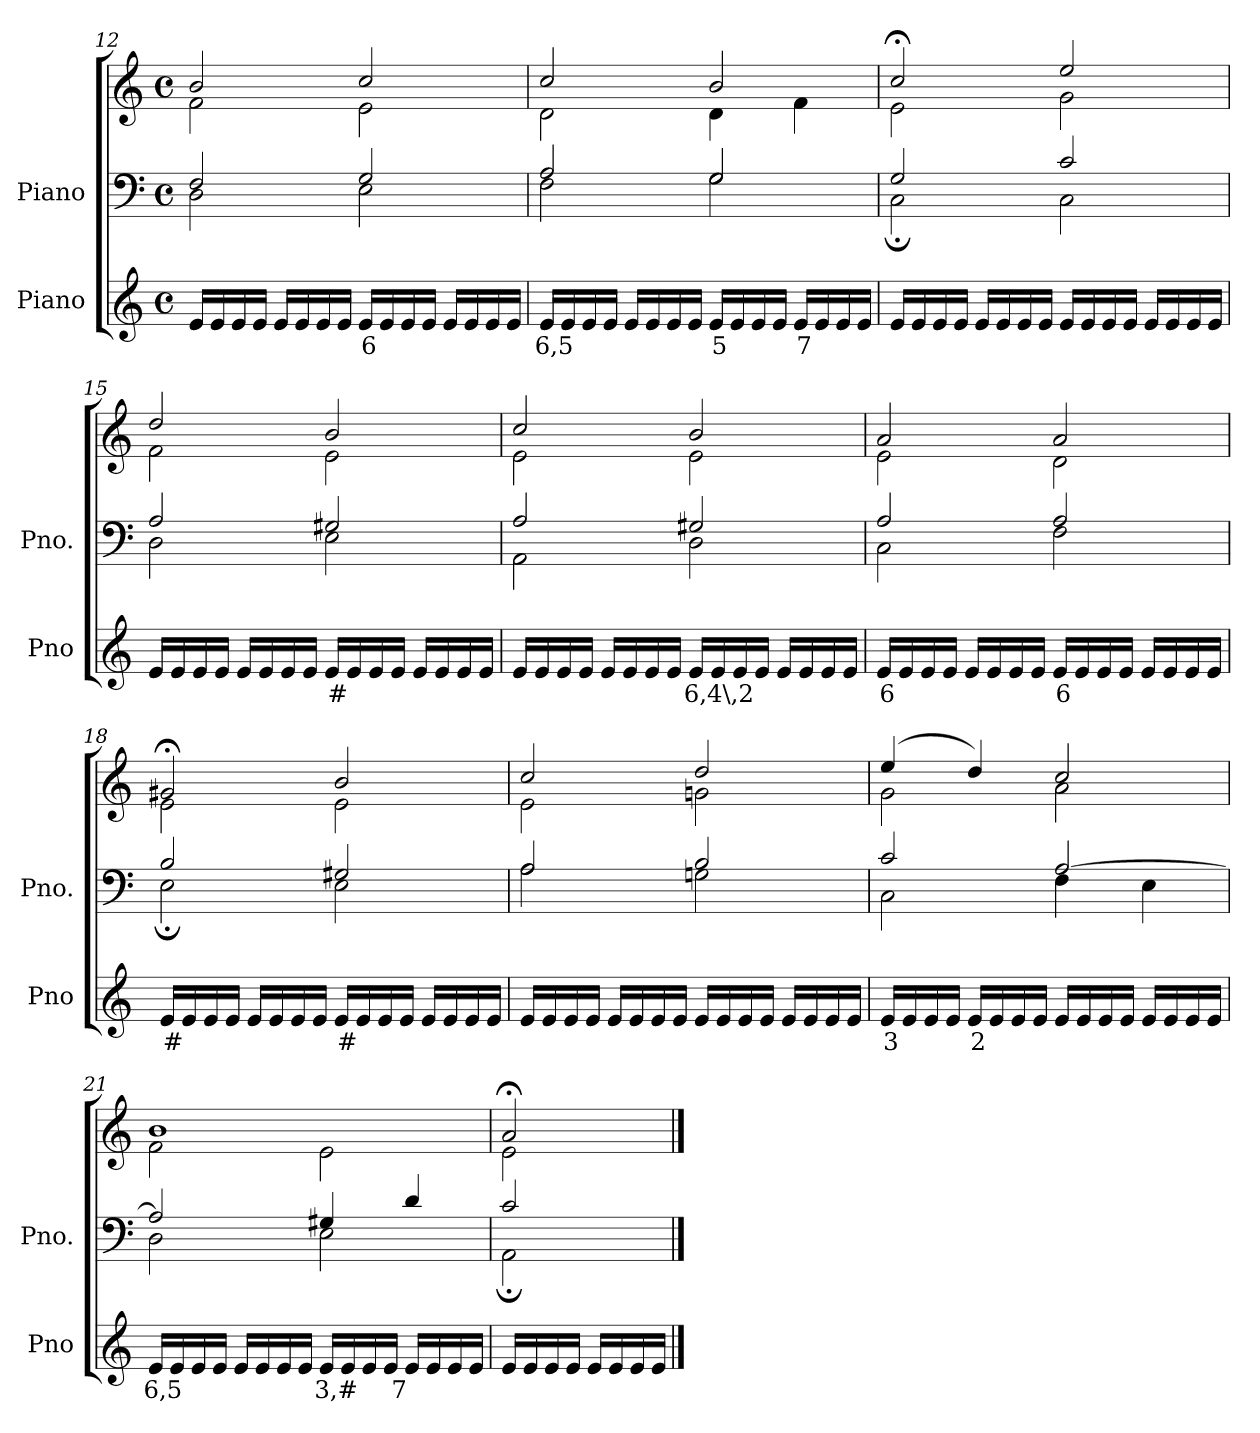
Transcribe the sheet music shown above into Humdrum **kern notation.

**kern	**text	**kern	**kern
*part2	*part2	*part1	*part1
*staff3	*staff3	*staff2	*staff1
*I"Piano	*	*I"Piano	*
*I'Pno	*	*I'Pno.	*
*clefG2	*	*clefF4	*clefG2
*k[]	*	*k[]	*k[]
*M4/4	*	*M4/4	*M4/4
*met(c)	*	*met(c)	*met(c)
=12	=12	=12	=12
*	*	*^	*^
16e/LL	.	2F/	2D\	2b/	2f\
16e/	.	.	.	.	.
16e/	.	.	.	.	.
16e/JJ	.	.	.	.	.
16e/LL	.	.	.	.	.
16e/	.	.	.	.	.
16e/	.	.	.	.	.
16e/JJ	.	.	.	.	.
!	!LO:LY:b	!	!	!	!
16e/LL	6	2G/	2E\	2cc/	2e\
16e/	.	.	.	.	.
16e/	.	.	.	.	.
16e/JJ	.	.	.	.	.
16e/LL	.	.	.	.	.
16e/	.	.	.	.	.
16e/	.	.	.	.	.
16e/JJ	.	.	.	.	.
=13	=13	=13	=13	=13	=13
!	!LO:LY:b	!	!	!	!
16e/LL	6,5	2A/	2F\	2cc/	2d\
16e/	.	.	.	.	.
16e/	.	.	.	.	.
16e/JJ	.	.	.	.	.
16e/LL	.	.	.	.	.
16e/	.	.	.	.	.
16e/	.	.	.	.	.
16e/JJ	.	.	.	.	.
!	!LO:LY:b	!	!	!	!
16e/LL	5	2G/	2G\	2b/	4d\
16e/	.	.	.	.	.
16e/	.	.	.	.	.
16e/JJ	.	.	.	.	.
!	!LO:LY:b	!	!	!	!
16e/LL	7	.	.	.	4f\
16e/	.	.	.	.	.
16e/	.	.	.	.	.
16e/JJ	.	.	.	.	.
=14	=14	=14	=14	=14	=14
16e/LL	.	2G/	2C;\	2cc;</	2e\
16e/	.	.	.	.	.
16e/	.	.	.	.	.
16e/JJ	.	.	.	.	.
16e/LL	.	.	.	.	.
16e/	.	.	.	.	.
16e/	.	.	.	.	.
16e/JJ	.	.	.	.	.
16e/LL	.	2c/	2C\	2ee/	2g\
16e/	.	.	.	.	.
16e/	.	.	.	.	.
16e/JJ	.	.	.	.	.
16e/LL	.	.	.	.	.
16e/	.	.	.	.	.
16e/	.	.	.	.	.
16e/JJ	.	.	.	.	.
=15	=15	=15	=15	=15	=15
16e/LL	.	2A/	2D\	2dd/	2f\
16e/	.	.	.	.	.
16e/	.	.	.	.	.
16e/JJ	.	.	.	.	.
16e/LL	.	.	.	.	.
16e/	.	.	.	.	.
16e/	.	.	.	.	.
16e/JJ	.	.	.	.	.
!	!LO:LY:b	!	!	!	!
16e/LL	#	2G#X/	2E\	2b/	2e\
16e/	.	.	.	.	.
16e/	.	.	.	.	.
16e/JJ	.	.	.	.	.
16e/LL	.	.	.	.	.
16e/	.	.	.	.	.
16e/	.	.	.	.	.
16e/JJ	.	.	.	.	.
=16	=16	=16	=16	=16	=16
16e/LL	.	2A/	2AA\	2cc/	2e\
16e/	.	.	.	.	.
16e/	.	.	.	.	.
16e/JJ	.	.	.	.	.
16e/LL	.	.	.	.	.
16e/	.	.	.	.	.
16e/	.	.	.	.	.
16e/JJ	.	.	.	.	.
!	!LO:LY:b	!	!	!	!
16e/LL	6,4\,2	2G#X/	2D\	2b/	2e\
16e/	.	.	.	.	.
16e/	.	.	.	.	.
16e/JJ	.	.	.	.	.
16e/LL	.	.	.	.	.
16e/	.	.	.	.	.
16e/	.	.	.	.	.
16e/JJ	.	.	.	.	.
=17	=17	=17	=17	=17	=17
!	!LO:LY:b	!	!	!	!
16e/LL	6	2A/	2C\	2a/	2e\
16e/	.	.	.	.	.
16e/	.	.	.	.	.
16e/JJ	.	.	.	.	.
16e/LL	.	.	.	.	.
16e/	.	.	.	.	.
16e/	.	.	.	.	.
16e/JJ	.	.	.	.	.
!	!LO:LY:b	!	!	!	!
16e/LL	6	2A/	2F\	2a/	2d\
16e/	.	.	.	.	.
16e/	.	.	.	.	.
16e/JJ	.	.	.	.	.
16e/LL	.	.	.	.	.
16e/	.	.	.	.	.
16e/	.	.	.	.	.
16e/JJ	.	.	.	.	.
=18	=18	=18	=18	=18	=18
!	!LO:LY:b	!	!	!	!
16e/LL	#	2B/	2E;\	2g#X;</	2e\
16e/	.	.	.	.	.
16e/	.	.	.	.	.
16e/JJ	.	.	.	.	.
16e/LL	.	.	.	.	.
16e/	.	.	.	.	.
16e/	.	.	.	.	.
16e/JJ	.	.	.	.	.
!	!LO:LY:b	!	!	!	!
16e/LL	#	2G#X/	2E\	2b/	2e\
16e/	.	.	.	.	.
16e/	.	.	.	.	.
16e/JJ	.	.	.	.	.
16e/LL	.	.	.	.	.
16e/	.	.	.	.	.
16e/	.	.	.	.	.
16e/JJ	.	.	.	.	.
=19	=19	=19	=19	=19	=19
16e/LL	.	2A/	2A\	2cc/	2e\
16e/	.	.	.	.	.
16e/	.	.	.	.	.
16e/JJ	.	.	.	.	.
16e/LL	.	.	.	.	.
16e/	.	.	.	.	.
16e/	.	.	.	.	.
16e/JJ	.	.	.	.	.
16e/LL	.	2B/	2Gn\	2dd/	2gn\
16e/	.	.	.	.	.
16e/	.	.	.	.	.
16e/JJ	.	.	.	.	.
16e/LL	.	.	.	.	.
16e/	.	.	.	.	.
16e/	.	.	.	.	.
16e/JJ	.	.	.	.	.
=20	=20	=20	=20	=20	=20
!	!LO:LY:b	!	!	!	!
16e/LL	3	2c/	2C\	(>4ee/	2g\
16e/	.	.	.	.	.
16e/	.	.	.	.	.
16e/JJ	.	.	.	.	.
!	!LO:LY:b	!	!	!	!
16e/LL	2	.	.	4dd/)	.
16e/	.	.	.	.	.
16e/	.	.	.	.	.
16e/JJ	.	.	.	.	.
16e/LL	.	[2A/	4F\	2cc/	2a\
16e/	.	.	.	.	.
16e/	.	.	.	.	.
16e/JJ	.	.	.	.	.
!	!LO:LY:b	!	!	!	!
16e/LL	_	.	4E\	.	.
16e/	.	.	.	.	.
16e/	.	.	.	.	.
16e/JJ	.	.	.	.	.
=21	=21	=21	=21	=21	=21
!	!LO:LY:b	!	!	!	!
16e/LL	6,5	2A/]	2D\	1b	2f\
16e/	.	.	.	.	.
16e/	.	.	.	.	.
16e/JJ	.	.	.	.	.
16e/LL	.	.	.	.	.
16e/	.	.	.	.	.
16e/	.	.	.	.	.
16e/JJ	.	.	.	.	.
!	!LO:LY:b	!	!	!	!
16e/LL	3,#	4G#X/	2E\	.	2e\
16e/	.	.	.	.	.
16e/	.	.	.	.	.
16e/JJ	.	.	.	.	.
!	!LO:LY:b	!	!	!	!
16e/LL	7	4d/	.	.	.
16e/	.	.	.	.	.
16e/	.	.	.	.	.
16e/JJ	.	.	.	.	.
=22	=22	=22	=22	=22	=22
16e/LL	.	2c/	2AA;\	2a;</	2e\
16e/	.	.	.	.	.
16e/	.	.	.	.	.
16e/JJ	.	.	.	.	.
16e/LL	.	.	.	.	.
16e/	.	.	.	.	.
16e/	.	.	.	.	.
16e/JJ	.	.	.	.	.
*	*	*v	*v	*	*
*	*	*	*v	*v
==	==	==	==
*-	*-	*-	*-
